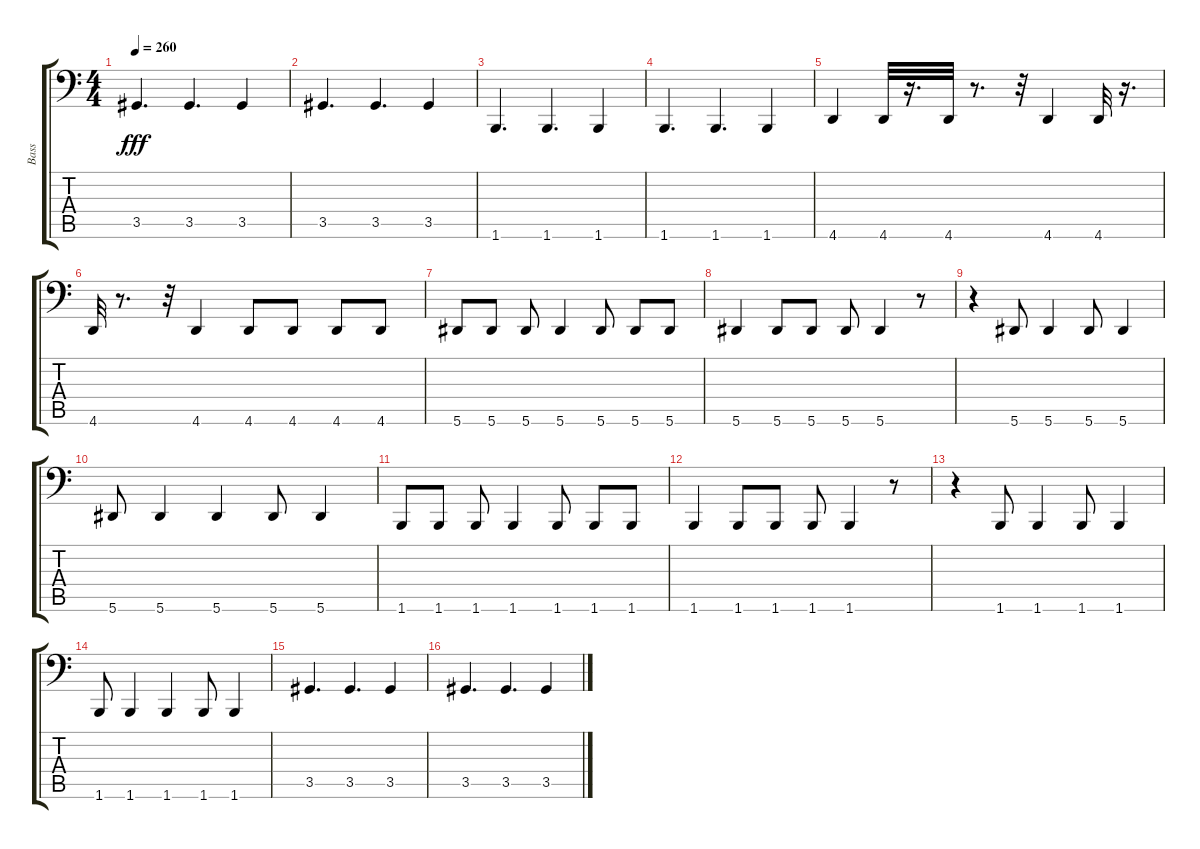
\track ("Bass" "Bass") {instrument electricbasspick}
\staff {score tabs}
\tuning (C3 G2 Eb2 Bb1 F1 Bb0) {hide}
\ts (4 4)
\tempo 260
\clef f4
\ks c
3.5.4{d dy fff} 3.5.4{d} 3.5.4 |
3.5.4{d} 3.5.4{d} 3.5.4 |
1.6.4{d} 1.6.4{d} 1.6.4 |
1.6.4{d} 1.6.4{d} 1.6.4 |
4.6.4 4.6.32 r.16{d} 4.6.32 r.8{d} r.32 4.6.4 4.6.32 r.16{d} |
4.6.32 r.8{d} r.32 4.6.4 4.6.8 4.6.8 4.6.8 4.6.8 |
5.6.8 5.6.8 5.6.8 5.6.4 5.6.8 5.6.8 5.6.8 |
5.6.4 5.6.8 5.6.8 5.6.8 5.6.4 r.8 |
r.4 5.6.8 5.6.4 5.6.8 5.6.4 |
5.6.8 5.6.4 5.6.4 5.6.8 5.6.4 |
1.6.8 1.6.8 1.6.8 1.6.4 1.6.8 1.6.8 1.6.8 |
1.6.4 1.6.8 1.6.8 1.6.8 1.6.4 r.8 |
r.4 1.6.8 1.6.4 1.6.8 1.6.4 |
1.6.8 1.6.4 1.6.4 1.6.8 1.6.4 |
3.5.4{d} 3.5.4{d} 3.5.4 |
3.5.4{d} 3.5.4{d} 3.5.4
